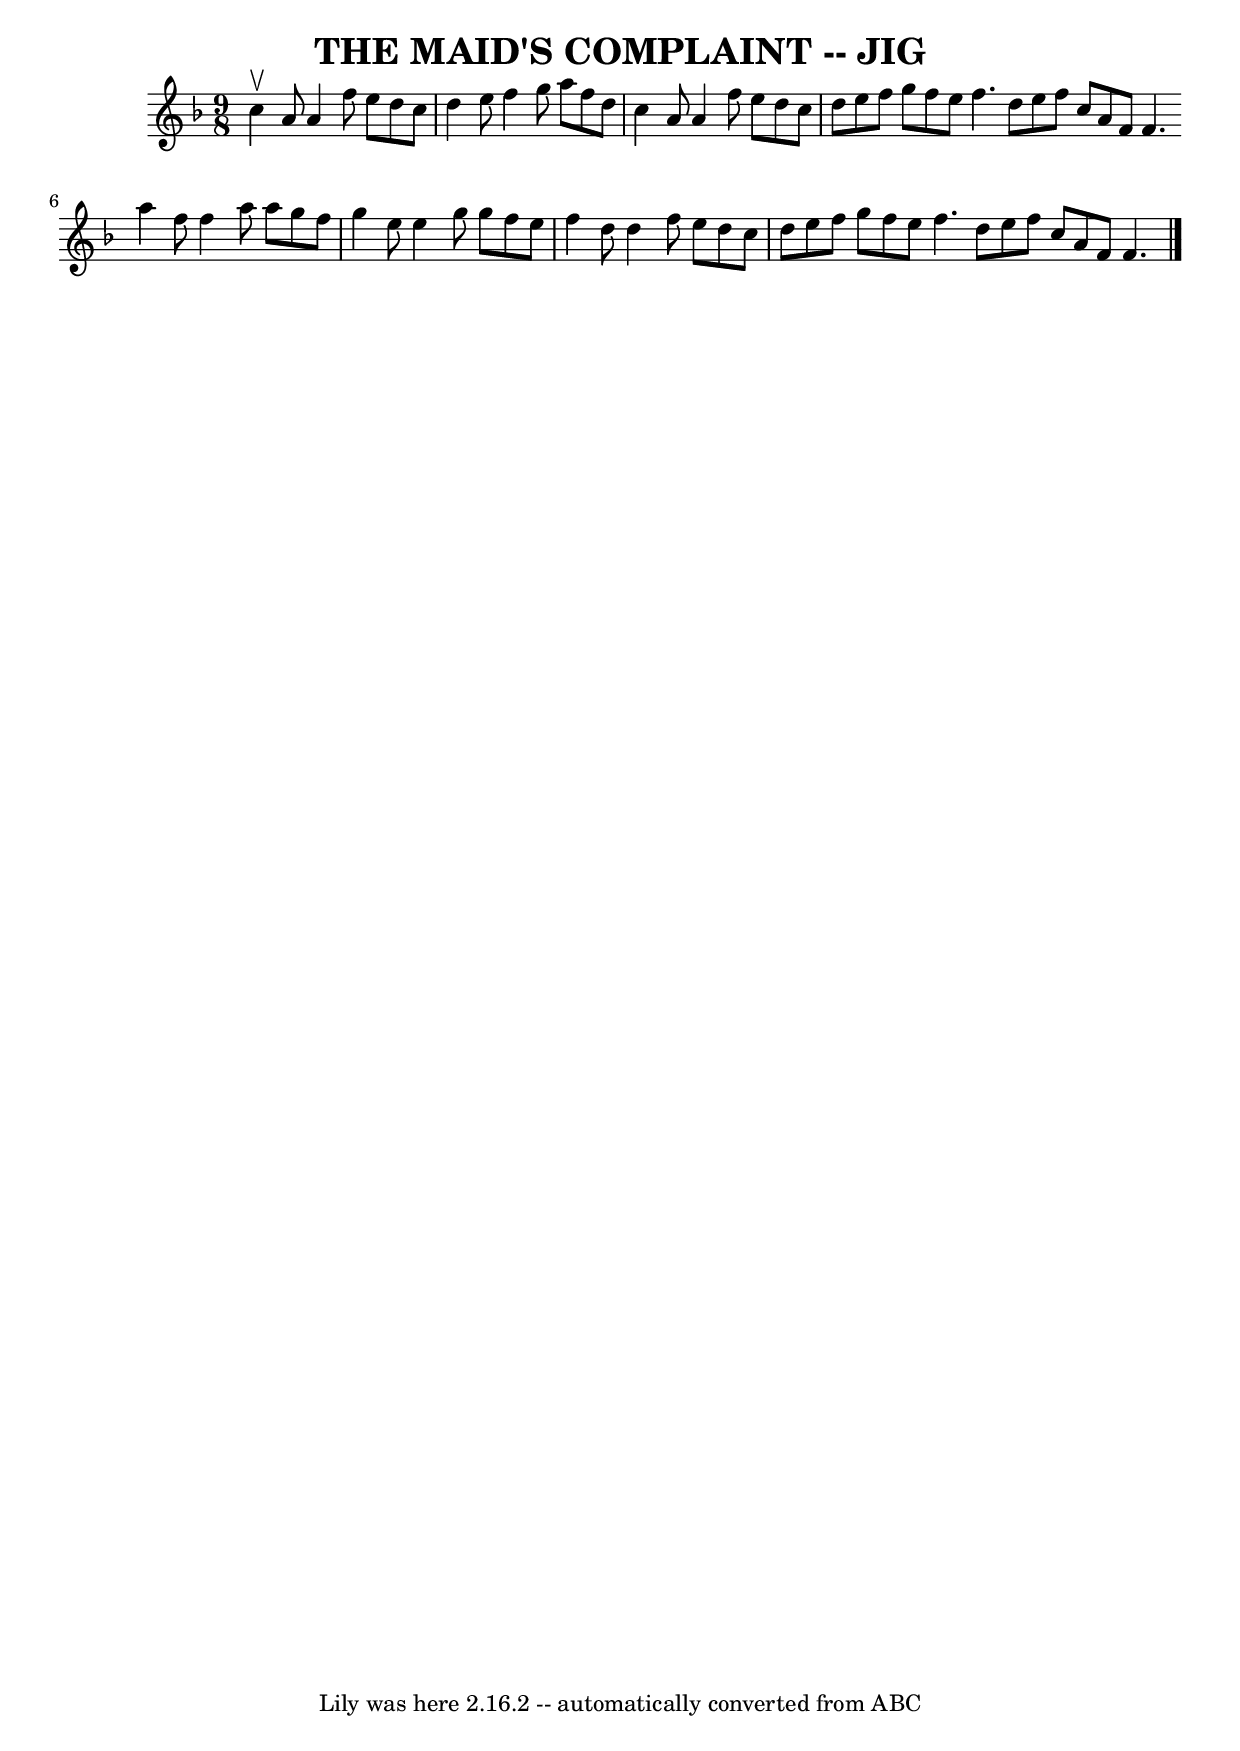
\version "2.16.2"
\include "Mammoth.ily"
\header {
	%% book = "Ryan's Mammoth Collection of Fiddle Tunes"
	crossRefNumber = "1"
	footnotes = ""
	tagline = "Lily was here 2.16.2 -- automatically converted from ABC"
	title = "THE MAID'S COMPLAINT -- JIG"
}
voicedefault =  {


\time 9/8 
\key f \major c''4^\upbow a'8 a'4 f''8 e''8 d''8    
c''8    |
 d''4 e''8 f''4 g''8 a''8 f''8 d''8    
|
 c''4 a'8 a'4 f''8 e''8 d''8 c''8    |
   
d''8 e''8 f''8 g''8 f''8 e''8 f''4.    \bar ":|" d''8    
e''8 f''8 c''8 a'8 f'8 f'4.    \bar "|."     \bar "|:" a''4    
f''8 f''4 a''8 a''8 g''8 f''8    |
 g''4 e''8 e''4 
 g''8 g''8 f''8 e''8    |
 f''4 d''8 d''4 f''8    
e''8 d''8 c''8    |
 d''8 e''8 f''8 g''8 f''8 e''8 
 f''4.    \bar ":|" d''8 e''8 f''8 c''8 a'8 f'8 f'4.    
\bar "|."   
}

\score{
    <<

	\context Staff="default"
	{
	    \voicedefault 
	}

    >>
	\layout {
	}
	\midi {}
}
